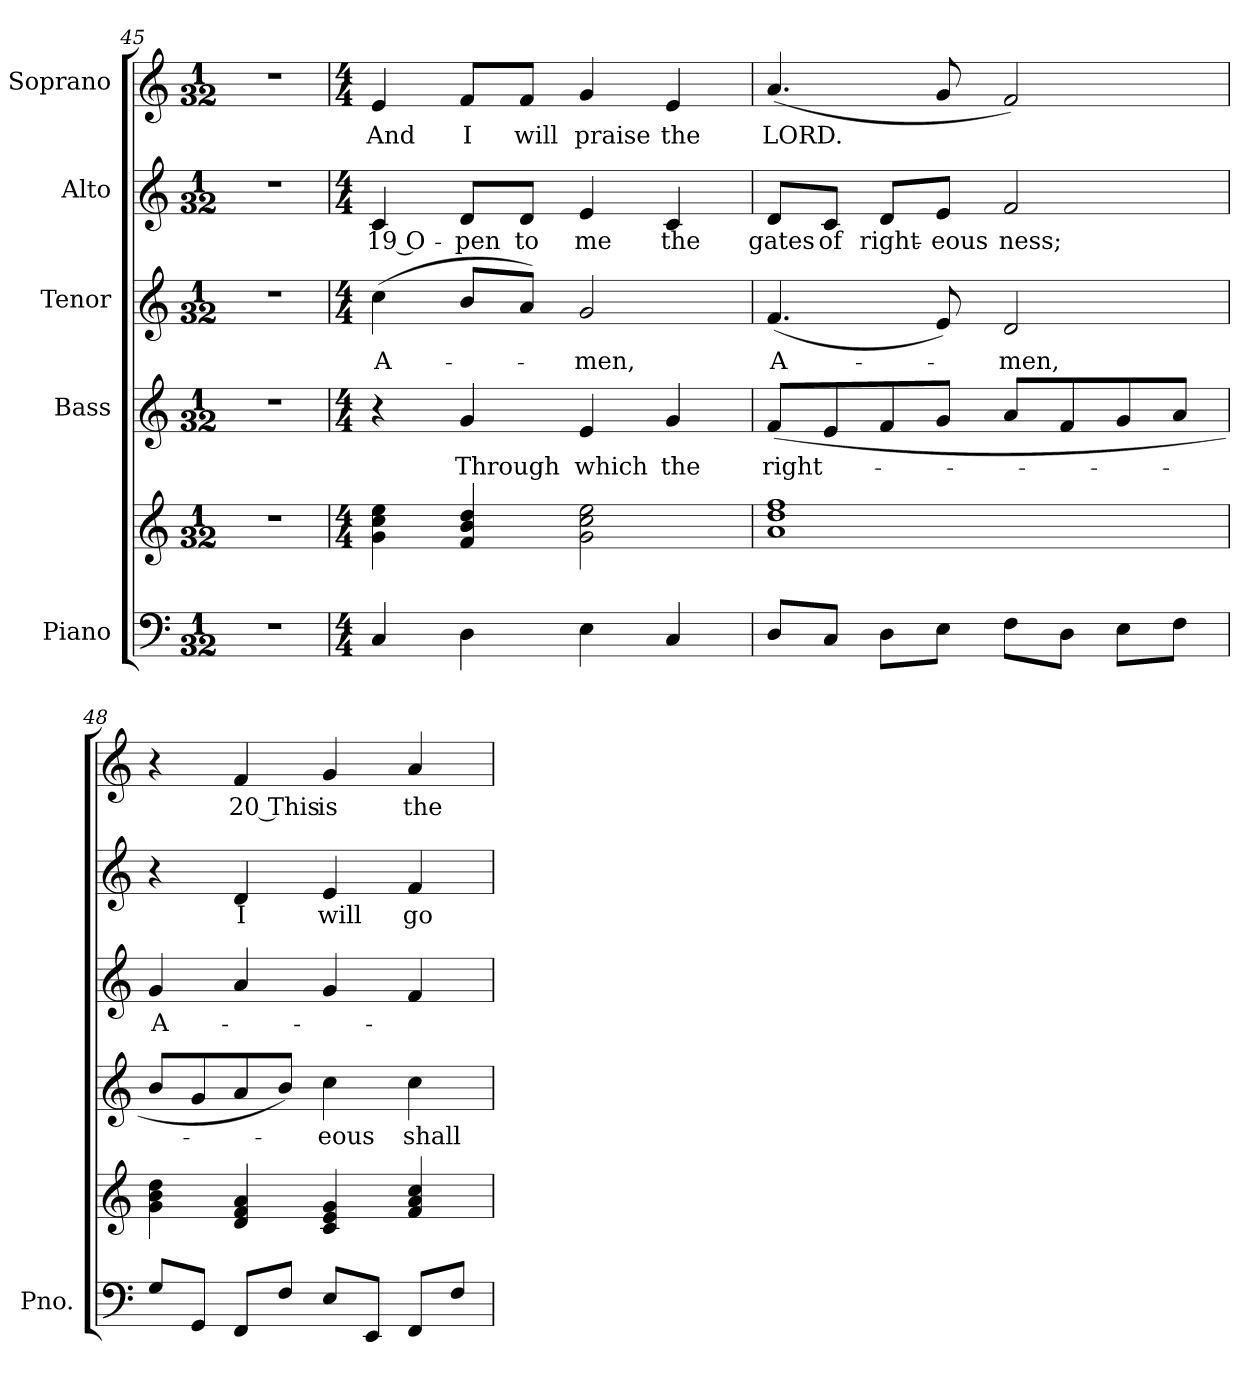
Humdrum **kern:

**kern	**kern	**kern	**text	**kern	**text	**kern	**text	**kern	**text
*part5	*part5	*part4	*part4	*part3	*part3	*part2	*part2	*part1	*part1
*staff6	*staff5	*staff4	*staff4	*staff3	*staff3	*staff2	*staff2	*staff1	*staff1
*I"Piano	*	*I"Bass	*	*I"Tenor	*	*I"Alto	*	*I"Soprano	*
*I'Pno.	*	*	*	*	*	*	*	*	*
!!LO:PB:g=z
*clefF4	*clefG2	*clefG2	*	*clefG2	*	*clefG2	*	*clefG2	*
*k[]	*k[]	*k[]	*	*k[]	*	*k[]	*	*k[]	*
*C:	*C:	*C:	*	*C:	*	*C:	*	*C:	*
*M1/32	*M1/32	*M1/32	*	*M1/32	*	*M1/32	*	*M1/32	*
=45	=45	=45	=45	=45	=45	=45	=45	=45	=45
!LO:N:vis=1	!LO:N:vis=1	!LO:N:vis=1	!	!LO:N:vis=1	!	!LO:N:vis=1	!	!LO:N:vis=1	!
32r	32r	32r	.	32r	.	32r	.	32r	.
=46	=46	=46	=46	=46	=46	=46	=46	=46	=46
*M4/4	*M4/4	*M4/4	*	*M4/4	*	*M4/4	*	*M4/4	*
!	!	!	!	!	!LO:LY:b:color=#000000	!	!	!	!
!	!	!	!	!	!	!	!LO:LY:b:color=#000000	!	!
!	!	!	!	!	!	!	!	!	!LO:LY:b:color=#000000
4Ci/	4gi\ 4cci 4eei	4r	.	(4cci\	A-	4ci/	19 O-	4ei/	And
!	!	!	!LO:LY:b:color=#000000	!	!	!	!	!	!
!	!	!	!	!	!	!	!LO:LY:b:color=#000000	!	!
!	!	!	!	!	!	!	!	!	!LO:LY:b:color=#000000
4Di\	4fi/ 4bi 4ddi	4gi/	Through	8bi/L	.	8di/L	-pen	8fi/L	I
!	!	!	!	!	!	!	!LO:LY:b:color=#000000	!	!
!	!	!	!	!	!	!	!	!	!LO:LY:b:color=#000000
.	.	.	.	8ai/J)	.	8di/J	to	8fi/J	will
!	!	!	!LO:LY:b:color=#000000	!	!	!	!	!	!
!	!	!	!	!	!LO:LY:b:color=#000000	!	!	!	!
!	!	!	!	!	!	!	!LO:LY:b:color=#000000	!	!
!	!	!	!	!	!	!	!	!	!LO:LY:b:color=#000000
4Ei\	2gi\ 2cci 2eei	4ei/	which	2gi/	-men,	4ei/	me	4gi/	praise
!	!	!	!LO:LY:b:color=#000000	!	!	!	!	!	!
!	!	!	!	!	!	!	!LO:LY:b:color=#000000	!	!
!	!	!	!	!	!	!	!	!	!LO:LY:b:color=#000000
4Ci/	.	4gi/	the	.	.	4ci/	the	4ei/	the
!!LO:PB:g=z
=47	=47	=47	=47	=47	=47	=47	=47	=47	=47
!	!	!	!LO:LY:b:color=#000000	!	!	!	!	!	!
!	!	!	!	!	!LO:LY:b:color=#000000	!	!	!	!
!	!	!	!	!	!	!	!LO:LY:b:color=#000000	!	!
!	!	!	!	!	!	!	!	!	!LO:LY:b:color=#000000
8Di/L	1ai 1ddi 1ffi	(8fi/L	right-	(4.fi/	A-	8di/L	gates	(4.ai/	LORD.
!	!	!	!	!	!	!	!LO:LY:b:color=#000000	!	!
8Ci/J	.	8ei/	.	.	.	8ci/J	of	.	.
!	!	!	!	!	!	!	!LO:LY:b:color=#000000	!	!
8Di\L	.	8fi/	.	.	.	8di/L	right-	.	.
!	!	!	!	!	!	!	!LO:LY:b:color=#000000	!	!
8Ei\J	.	8gi/J	.	8ei/)	.	8ei/J	-eous	8gi/	.
!	!	!	!	!	!LO:LY:b:color=#000000	!	!	!	!
!	!	!	!	!	!	!	!LO:LY:b:color=#000000	!	!
8Fi\L	.	8ai/L	.	2di/	-men,	2fi/	ness;	2fi/)	.
8Di\J	.	8fi/	.	.	.	.	.	.	.
8Ei\L	.	8gi/	.	.	.	.	.	.	.
8Fi\J	.	8ai/J	.	.	.	.	.	.	.
=48	=48	=48	=48	=48	=48	=48	=48	=48	=48
!	!	!	!	!	!LO:LY:b:color=#000000	!	!	!	!
8Gi/L	4gi\ 4bi 4ddi	8bi/L	.	4gi/	A-	4r	.	4r	.
8GGi/J	.	8gi/	.	.	.	.	.	.	.
!	!	!	!	!	!	!	!LO:LY:b:color=#000000	!	!
!	!	!	!	!	!	!	!	!	!LO:LY:b:color=#000000
8FFi/L	4di/ 4fi 4ai	8ai/	.	4ai/	.	4di/	I	4fi/	20 This
8Fi/J	.	8bi/J)	.	.	.	.	.	.	.
!	!	!	!LO:LY:b:color=#000000	!	!	!	!	!	!
!	!	!	!	!	!	!	!LO:LY:b:color=#000000	!	!
!	!	!	!	!	!	!	!	!	!LO:LY:b:color=#000000
8Ei/L	4ci/ 4ei 4gi	4cci\	-eous	4gi/	.	4ei/	will	4gi/	is
8EEi/J	.	.	.	.	.	.	.	.	.
!	!	!	!LO:LY:b:color=#000000	!	!	!	!	!	!
!	!	!	!	!	!	!	!LO:LY:b:color=#000000	!	!
!	!	!	!	!	!	!	!	!	!LO:LY:b:color=#000000
8FFi/L	4fi/ 4ai 4cci	4cci\	shall	4fi/	.	4fi/	go	4ai/	the
8Fi/J	.	.	.	.	.	.	.	.	.
=	=	=	=	=	=	=	=	=	=
*-	*-	*-	*-	*-	*-	*-	*-	*-	*-
